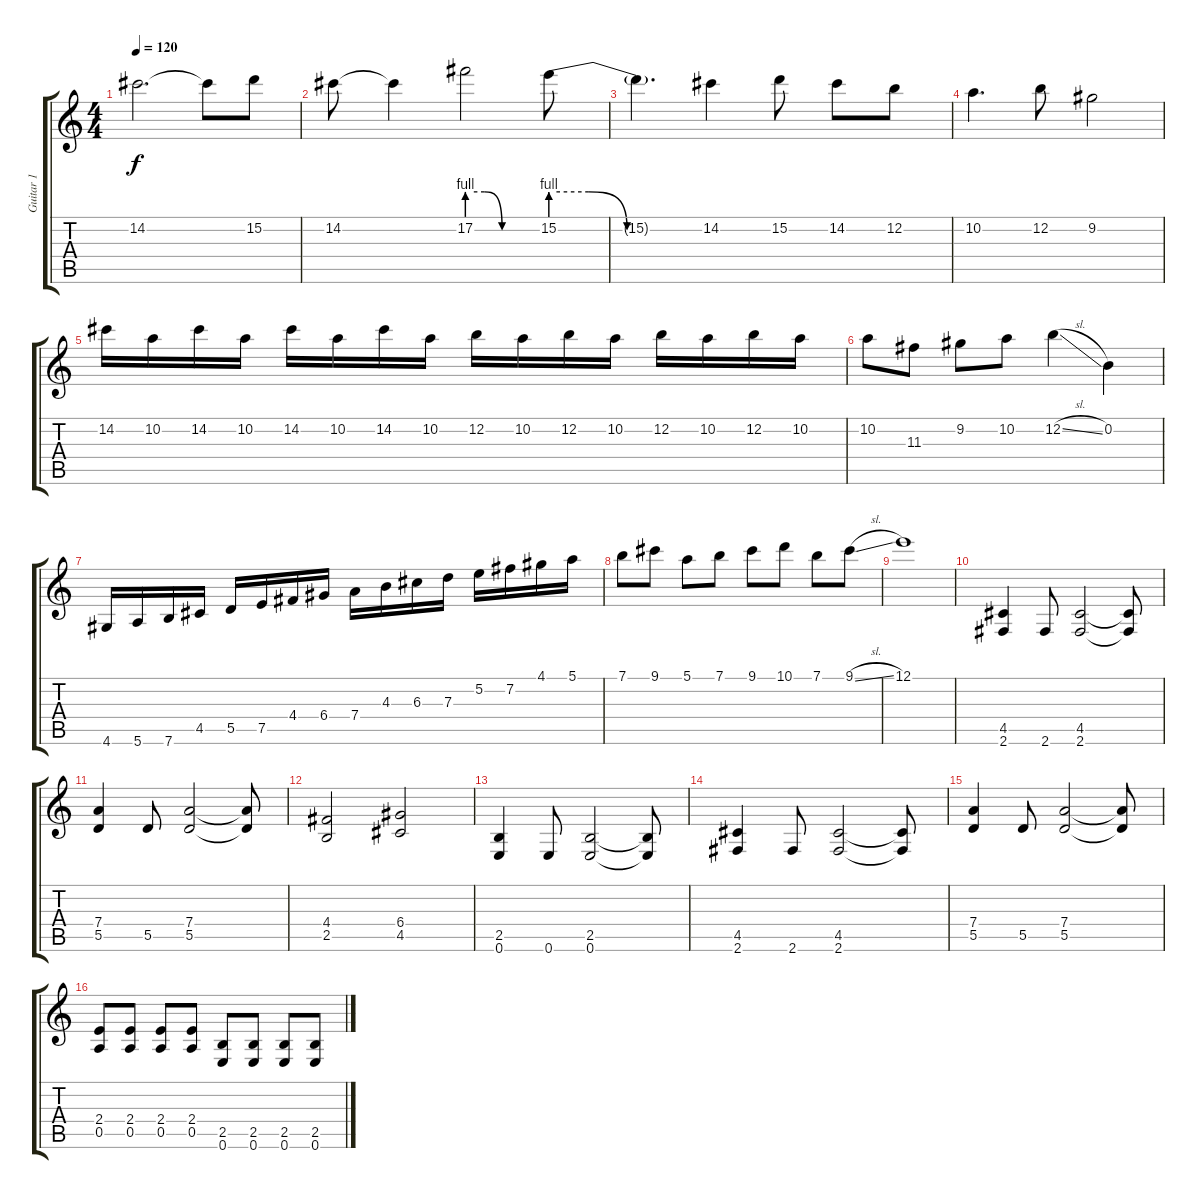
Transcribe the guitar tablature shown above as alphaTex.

\track ("Guitar 1" "Guitar 1") {instrument distortionguitar}
\staff {score tabs}
\tuning (E4 B3 G3 D3 A2 E2) {hide}
\ts (4 4)
\tempo 120
\clef g2
\ks c
14.2.2{d dy f} 14.2{t}.8 15.2.8 |
14.2.8 14.2{t}.4 17.2{be (custom 0 4 15 4 30 0 60 0)}.2 15.2{be (custom 0 4 15 4 30 0 60 0)}.8 |
15.2{t}.4{d} 14.2.4 15.2.8 14.2.8 12.2.8 |
10.2.4{d} 12.2.8 9.2.2 |
14.2.16 10.2.16 14.2.16 10.2.16 14.2.16 10.2.16 14.2.16 10.2.16 12.2.16 10.2.16 12.2.16 10.2.16 12.2.16 10.2.16 12.2.16 10.2.16 |
10.2.8 11.3.8 9.2.8 10.2.8 12.2{sl}.4 0.2.4 |
4.6.16 5.6.16 7.6.16 4.5.16 5.5.16 7.5.16 4.4.16 6.4.16 7.4.16 4.3.16 6.3.16 7.3.16 5.2.16 7.2.16 4.1.16 5.1.16 |
7.1.8 9.1.8 5.1.8 7.1.8 9.1.8 10.1.8 7.1.8 9.1{sl}.8 |
12.1.1 |
(4.5 2.6).4 2.6.8 (4.5 2.6).2 (4.5{t} 2.6{t}).8 |
(7.4 5.5).4 5.5.8 (7.4 5.5).2 (7.4{t} 5.5{t}).8 |
(4.4 2.5).2 (6.4 4.5).2 |
(2.5 0.6).4 0.6.8 (2.5 0.6).2 (2.5{t} 0.6{t}).8 |
(4.5 2.6).4 2.6.8 (4.5 2.6).2 (4.5{t} 2.6{t}).8 |
(7.4 5.5).4 5.5.8 (7.4 5.5).2 (7.4{t} 5.5{t}).8 |
(2.4 0.5).8 (2.4 0.5).8 (2.4 0.5).8 (2.4 0.5).8 (2.5 0.6).8 (2.5 0.6).8 (2.5 0.6).8 (2.5 0.6).8
